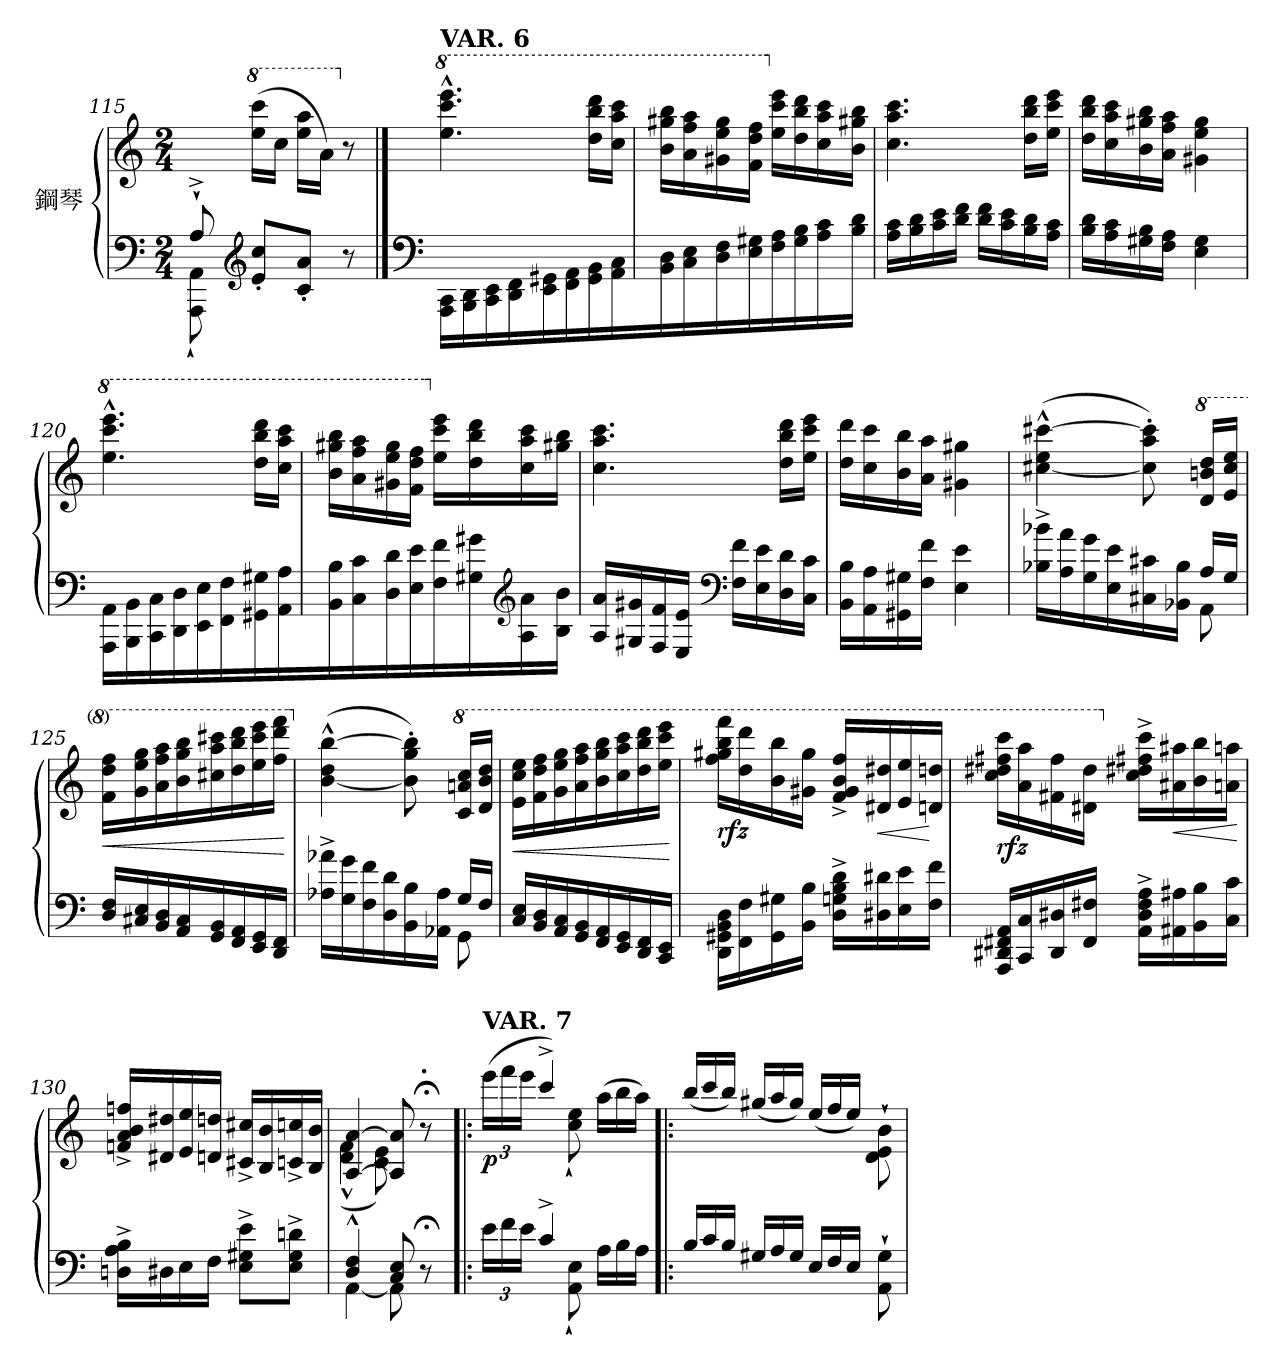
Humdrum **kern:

**kern	**kern	**dynam
*part1	*part1	*part1
*staff2	*staff1	*staff1/2
*I"鋼琴	*	*
*clefF4	*clefG2	*
*k[]	*k[]	*
*M2/4	*M2/4	*
=115	=115	=115
*^	*	*
8A`^/	8AAA\` 8AA\`	8ryy	.
*clefG2	*	*	*
*	*	*8va	*
4.ryy	8e/' 8cc/'L	(>16eee\ 16cccc\LL	.
.	.	16ccc\JJ	.
.	8c/' 8a/'J	16eee\ 16aaa\LL	.
.	.	16aa\JJ)	.
*	*	*X8va	*
.	8r	8r	.
*v	*v	*	*
!!LO:LB:g=z
==116	==116	==116
*clefF4	*	*
*	*8va	*
*^	*	*
!	!	!LO:TX:a:B:t=VAR. 6	!
!	!	!	!LO:DY:b
!	!	!	!LO:DY:n=1:b
*v	*v	*	*
16AAA\ 16CC\LL	4.eee\^^ 4.cccc\^^ 4.eeee\^^	f other-dynamics
16BBB\ 16DD\	.	.
16CC\ 16EE\	.	.
16DD\ 16FF\	.	.
16EE\ 16GG#X\	.	.
16FF\ 16AA\	.	.
16GG#\ 16BB\	16ddd\ 16bbb\ 16dddd\LL	.
16AA\ 16C\	16ccc\ 16aaa\ 16cccc\JJ	.
=117	=117	=117
16BB\ 16D\	16bb\ 16ggg#X\ 16bbb\LL	.
16C\ 16E\	16aa\ 16fff\ 16aaa\	.
16D\ 16F\	16gg#X\ 16eee\ 16ggg#\	.
16E\ 16G#X\	16ff\ 16ddd\ 16fff\JJ	.
*	*X8va	*
16F\ 16A\	16ee\ 16ccc\ 16eee\LL	.
16G#\ 16B\	16dd\ 16bb\ 16ddd\	.
16A\ 16c\	16cc\ 16aa\ 16ccc\	.
16B\ 16d\JJ	16b\ 16gg#X\ 16bb\JJ	.
=118	=118	=118
16A\ 16c\LL	4.cc\ 4.aa\ 4.ccc\	.
16B\ 16d\	.	.
16c\ 16e\	.	.
16d\ 16f\JJ	.	.
16d\ 16f\LL	.	.
16c\ 16e\	.	.
16B\ 16d\	16dd\ 16bb\ 16ddd\LL	.
16A\ 16c\JJ	16ee\ 16ccc\ 16eee\JJ	.
=119	=119	=119
16B\ 16d\LL	16dd\ 16bb\ 16ddd\LL	.
16A\ 16c\	16cc\ 16aa\ 16ccc\	.
16G#X\ 16B\	16b\ 16gg#X\ 16bb\	.
16F\ 16A\JJ	16a\ 16ff\ 16aa\JJ	.
4E\ 4G#\	4g#X\ 4ee\ 4gg#\	.
!!LO:LB:g=z
=120	=120	=120
*	*8va	*
16AAA\ 16AA\LL	4.eee\^^ 4.cccc\^^ 4.eeee\^^	.
16BBB\ 16BB\	.	.
16CC\ 16C\	.	.
16DD\ 16D\	.	.
16EE\ 16E\	.	.
16FF\ 16F\	.	.
16GG#X\ 16G#X\	16ddd\ 16bbb\ 16dddd\LL	.
16AA\ 16A\	16ccc\ 16aaa\ 16cccc\JJ	.
=121	=121	=121
16BB\ 16B\	16bb\ 16ggg#X\ 16bbb\LL	.
16C\ 16c\	16aa\ 16fff\ 16aaa\	.
16D\ 16d\	16gg#X\ 16eee\ 16ggg#\	.
16E\ 16e\	16ff\ 16ddd\ 16fff\JJ	.
*	*X8va	*
16F\ 16f\	16ee\ 16ccc\ 16eee\LL	.
16G#X\ 16g#X\	16dd\ 16bb\ 16ddd\	.
*clefG2	*	*
16A\ 16a\	16cc\ 16aa\ 16ccc\	.
16B\ 16b\JJ	16gg#X\ 16bb\JJ	.
=122	=122	=122
16A/ 16a/LL	4.cc\ 4.aa\ 4.ccc\	.
16G#X/ 16g#X/	.	.
16F/ 16f/	.	.
16E/ 16e/JJ	.	.
*clefF4	*	*
16F\ 16f\LL	.	.
16E\ 16e\	.	.
16D\ 16d\	16dd\ 16bb\ 16ddd\LL	.
16C\ 16c\JJ	16ee\ 16ccc\ 16eee\JJ	.
=123	=123	=123
16BB\ 16B\LL	16dd\ 16ddd\LL	.
16AA\ 16A\	16cc\ 16ccc\	.
16GG#X\ 16G#X\	16b\ 16bb\	.
16F\ 16f\JJ	16a\ 16aa\JJ	.
4E\ 4e\	4g#X\ 4gg#X\	.
!!LO:LB:g=z
=124	=124	=124
*^	*	*
16B-X\^ 16b-X\^LL	4.ryy	(>[4cc#X\^^ 4ee\^^ [4ccc#X\^^	.
16A\ 16a\	.	.	.
16G\ 16g\	.	.	.
16E\ 16e\	.	.	.
16C#X\ 16c#X\	.	8cc#\]' 8aa\' 8ccc#\]')	.
16BB-X\ 16B-\JJ	.	.	.
*	*	*8va	*
16A/LL	8AA\	16dd/ 16bbn/ 16ddd/LL	.
16G/JJ	.	16ee/ 16ccc#/ 16eee/JJ	.
*v	*v	*	*
=125	=125	=125
!	!	!LO:HP:b
16D/ 16F/LL	16ff\ 16ddd\ 16fff\LL	<
16C#X/ 16E/	16gg\ 16eee\ 16ggg\	.
16BB/ 16D/	16aa\ 16fff\ 16aaa\	.
16AA/ 16C#/	16bb\ 16ggg\ 16bbb\	.
16GG/ 16BB/	16ccc#X\ 16aaa\ 16cccc#X\	.
16FF/ 16AA/	16ddd\ 16bbb\ 16dddd\	.
16EE/ 16GG/	16eee\ 16cccc#\ 16eeee\	.
16DD/ 16FF/JJ	16fff\ 16dddd\ 16ffff\JJ	.
.	.	[
=126	=126	=126
*^	*	*
*	*	*X8va	*
16A-X\^ 16a-X\^LL	4.ryy	(>[4b\^^ 4dd\^^ [4bb\^^	.
16G\ 16g\	.	.	.
16F\ 16f\	.	.	.
16D\ 16d\	.	.	.
16BB\ 16B\	.	8b\]' 8gg\' 8bb\]')	.
16AA-X\ 16A-\JJ	.	.	.
*	*	*8va	*
16G/LL	8GG\	16cc/ 16aan/ 16ccc/LL	.
16F/JJ	.	16dd/ 16bb/ 16ddd/JJ	.
*v	*v	*	*
=127	=127	=127
!	!	!LO:HP:b
16C/ 16E/LL	16ee\ 16ccc\ 16eee\LL	<
16BB/ 16D/	16ff\ 16ddd\ 16fff\	.
16AA/ 16C/	16gg\ 16eee\ 16ggg\	.
16GG/ 16BB/	16aa\ 16fff\ 16aaa\	.
16FF/ 16AA/	16bb\ 16ggg\ 16bbb\	.
16EE/ 16GG/	16ccc\ 16aaa\ 16cccc\	.
16DD/ 16FF/	16ddd\ 16bbb\ 16dddd\	.
16CC/ 16EE/JJ	16eee\ 16cccc\ 16eeee\JJ	.
.	.	[
!!LO:PB:g=z
=128	=128	=128
!	!	!LO:DY:b
16DD\ 16GG#X\ 16BB\ 16D\LL	16fff\ 16ggg#X\ 16bbb\ 16ffff\LL	rfz
16FF\ 16F\	16ddd\ 16dddd\	.
16GG#\ 16G#X\	16bb\ 16bbb\	.
16BB\ 16B\JJ	16gg#X\ 16ggg#\JJ	.
16D\^ 16Gn\^ 16B\^ 16d\^LL	16ff/^ 16gg#/^ 16bb/^ 16fff/^LL	.
!	!	!LO:HP:b
16D#X\ 16d#X\	16dd#X/ 16ddd#X/	<
16E\ 16e\	16ee/ 16eee/	.
16F\ 16f\JJ	16ddn/ 16dddn/JJ	[
=129	=129	=129
!	!	!LO:DY:b
16AAA/ 16DD#X/ 16FF#X/ 16AA/LL	16ccc\ 16ddd#X\ 16fff#X\ 16cccc\LL	rfz
16CC/ 16C/	16aa\ 16aaa\	.
16DD#/ 16D#X/	16ff#X\ 16fff#\	.
16FF#/ 16F#X/JJ	16dd#X\ 16ddd#\JJ	.
*	*X8va	*
16AA\^ 16D#\^ 16F#\^ 16A\^LL	16cc\^ 16dd#X\^ 16ff#X\^ 16ccc\^LL	.
!	!	!LO:HP:b
16AA#X\ 16A#X\	16a#X\ 16aa#X\	<
16BB\ 16B\	16b\ 16bb\	.
16C\ 16c\JJ	16an\ 16aan\JJ	.
.	.	[
=130	=130	=130
16Dn\^ 16A\^ 16B\^LL	16fn/^ 16a/^ 16b/^ 16ffn/^LL	.
16D#X\	16d#X/ 16dd#X/	.
16E\	16e/ 16ee/	.
16F\JJ	16dn/ 16ddn/JJ	.
8E\^ 8G#X\^ 8e\^L	16c#X/^ 16cc#X/^LL	.
.	16B/ 16b/	.
8E\^ 8G#\^ 8dn\^J	16cn/^ 16ccn/^	.
.	16B/ 16b/JJ	.
=131	=131	=131
*^	*^	*
4D/^^ 4F/^^	[4AA\	[4A/ [4a/	(>4d\^^ 4f\^^	.
8C/ 8E/	8AA\]	8A/] 8a/]	8c\ 8e\)	.
!	!	!LO:TX:a:B:t=.	!	!
8r;<	8ryy	8r;<	8ryy	.
!!LO:LB:g=z	!!
=132|!:	=132|!:	=132|!:	=132|!:	=132|!:
*Xbrackettup	*	*Xbrackettup	*	*
!	!	!LO:TX:a:B:t=VAR. 7	!	!
!	!	!	!	!LO:DY:b
24e\LL	4ryy	(<24eee\LL	4ryy	p
24f\	.	24fff\	.	.
24e\JJ	.	24eee\JJ	.	.
4c^/	.	4ccc^/)	.	.
.	8AA\` 8E\`	.	8cc\` 8ee\`	.
*Xtuplet	*	*Xtuplet	*	*
24A\LL	8ryy	(<24aa\LL	8ryy	.
24B\	.	24bb\	.	.
24A\JJ	.	24aa\JJ)	.	.
*v	*v	*	*	*
*	*v	*v	*
=133	=133	=133
24B/LL	(<24bb/LL	.
24c/	24ccc/	.
24B/JJ	24bb/JJ)	.
24G#X/LL	(<24gg#X/LL	.
24A/	24aa/	.
24G#/JJ	24gg#/JJ)	.
24E/LL	(<24ee/LL	.
24F/	24ff/	.
24E/JJ	24ee/JJ)	.
8AA\` 8G#\`	8d\` 8e\` 8b\`	.
=	=	=
*-	*-	*-
